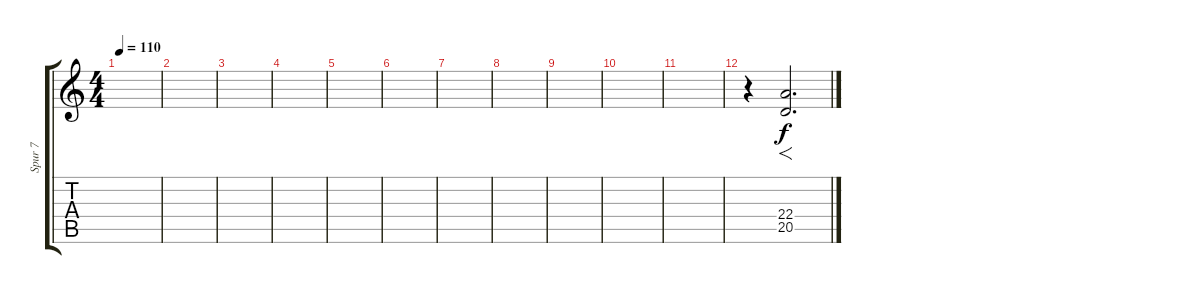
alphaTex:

\track ("Spur 7" "Spur 7") {instrument choiraahs}
\staff {score tabs}
\tuning (Db4 Ab3 E3 B2 Gb2 B1) {hide}
\ts (4 4)
\tempo 110
\clef g2
\ks c
|
|
|
|
|
|
|
|
|
|
|
r.4{volume 9} (22.4 20.5).2{f d}
